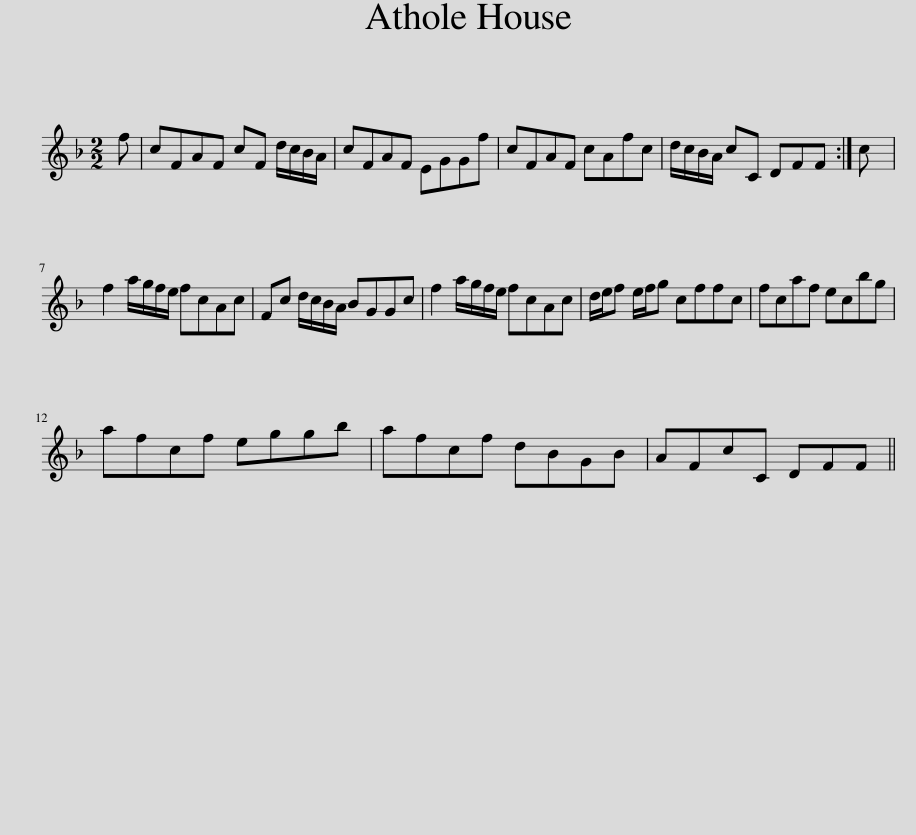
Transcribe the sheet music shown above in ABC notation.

X:1
L:1/8
M:2/2
I:linebreak $
K:F
V:1 treble
V:1
 f | cFAF cF d/c/B/A/ | cFAF EGGf | cFAF cAfc | d/c/B/A/ cC DFF :| %5
 c |$ f2 a/g/f/e/ fcAc | Fc d/c/B/A/ BGGc | f2 a/g/f/e/ fcAc | d/e/f e/f/g cffc | %10
 fcaf ecbg |$ afcf eggb | afcf dBGB | AFcC DFF || %14
